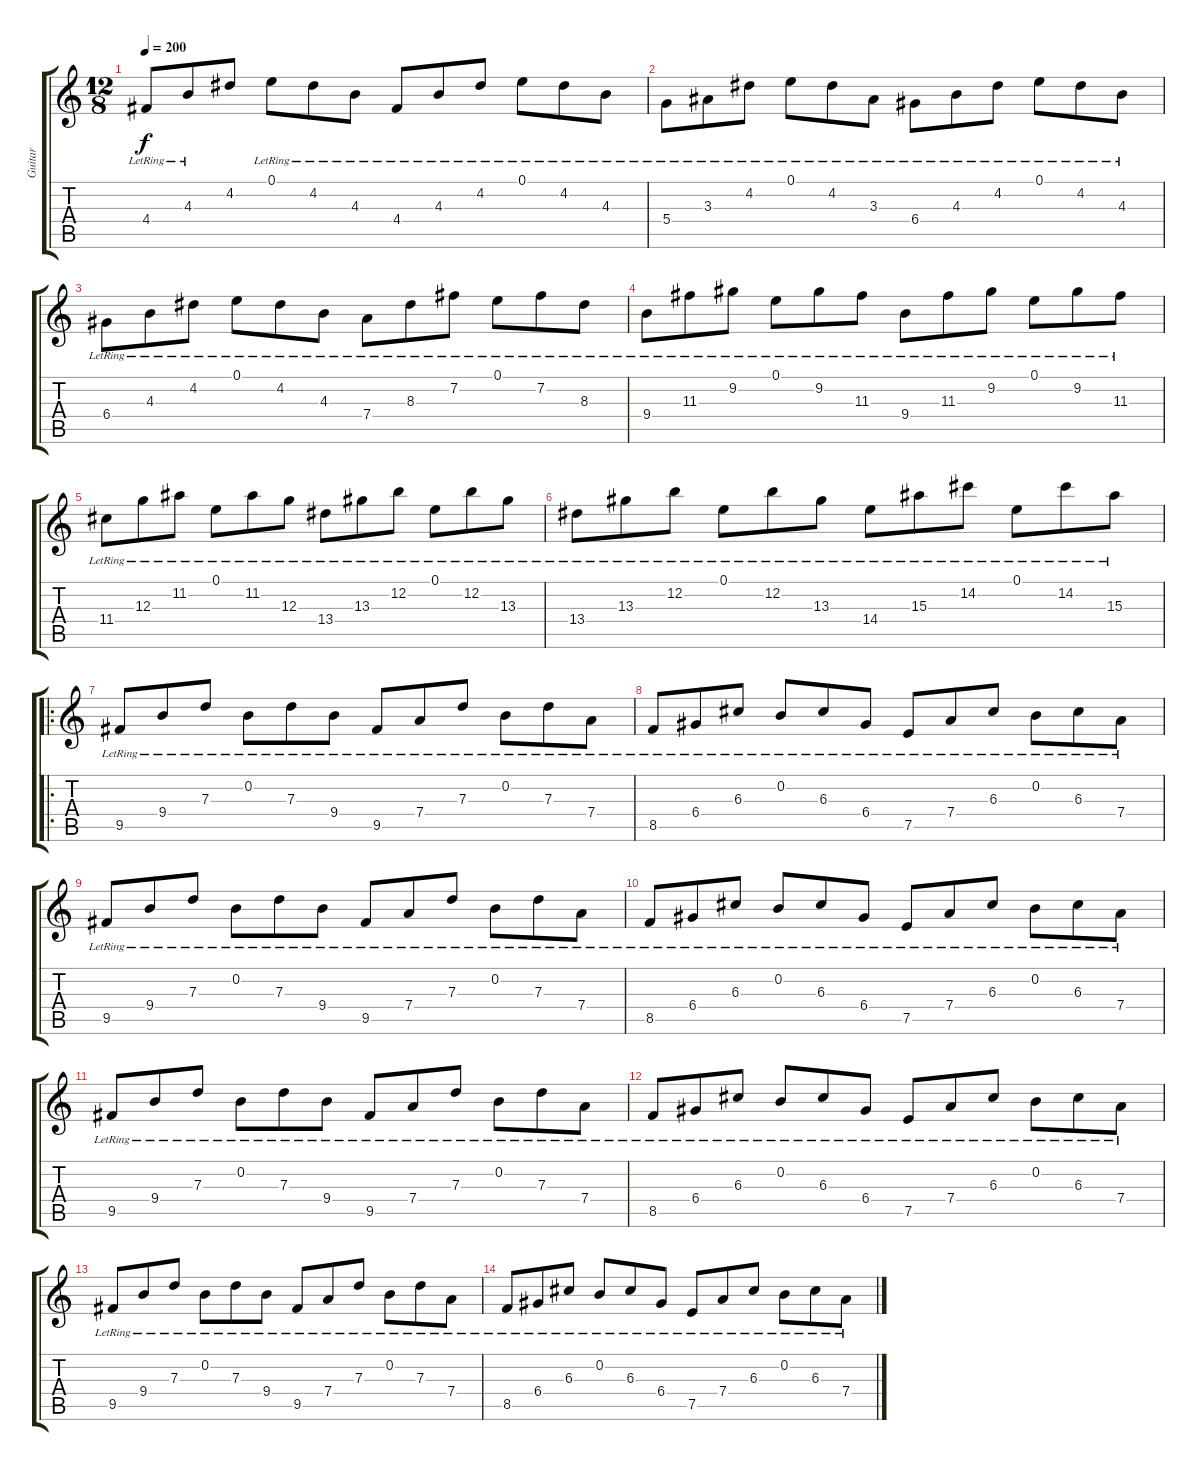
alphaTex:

\track ("Guitar" "Guitar") {instrument acousticguitarsteel}
\staff {score tabs}
\tuning (E4 B3 G3 D3 A2 E2) {hide}
\ts (12 8)
\tempo 200
\clef g2
\ks c
4.4{lr}.8{dy f} 4.3{lr}.8 4.2.8 0.1{lr}.8 4.2{lr}.8 4.3{lr}.8 4.4{lr}.8 4.3{lr}.8 4.2{lr}.8 0.1{lr}.8 4.2{lr}.8 4.3{lr}.8 |
5.4{lr}.8 3.3{lr}.8 4.2{lr}.8 0.1{lr}.8 4.2{lr}.8 3.3{lr}.8 6.4{lr}.8 4.3{lr}.8 4.2{lr}.8 0.1{lr}.8 4.2{lr}.8 4.3{lr}.8 |
6.4{lr}.8 4.3{lr}.8 4.2{lr}.8 0.1{lr}.8 4.2{lr}.8 4.3{lr}.8 7.4{lr}.8 8.3{lr}.8 7.2{lr}.8 0.1{lr}.8 7.2{lr}.8 8.3{lr}.8 |
9.4{lr}.8 11.3{lr}.8 9.2{lr}.8 0.1{lr}.8 9.2{lr}.8 11.3{lr}.8 9.4{lr}.8 11.3{lr}.8 9.2{lr}.8 0.1{lr}.8 9.2{lr}.8 11.3{lr}.8 |
11.4{lr}.8 12.3{lr}.8 11.2{lr}.8 0.1{lr}.8 11.2{lr}.8 12.3{lr}.8 13.4{lr}.8 13.3{lr}.8 12.2{lr}.8 0.1{lr}.8 12.2{lr}.8 13.3{lr}.8 |
13.4{lr}.8 13.3{lr}.8 12.2{lr}.8 0.1{lr}.8 12.2{lr}.8 13.3{lr}.8 14.4{lr}.8 15.3{lr}.8 14.2{lr}.8 0.1{lr}.8 14.2{lr}.8 15.3{lr}.8 |
\ro
9.5{lr}.8 9.4{lr}.8 7.3{lr}.8 0.2{lr}.8 7.3{lr}.8 9.4{lr}.8 9.5{lr}.8 7.4{lr}.8 7.3{lr}.8 0.2{lr}.8 7.3{lr}.8 7.4{lr}.8 |
8.5{lr}.8 6.4{lr}.8 6.3{lr}.8 0.2{lr}.8 6.3{lr}.8 6.4{lr}.8 7.5{lr}.8 7.4{lr}.8 6.3{lr}.8 0.2{lr}.8 6.3{lr}.8 7.4{lr}.8 |
9.5{lr}.8 9.4{lr}.8 7.3{lr}.8 0.2{lr}.8 7.3{lr}.8 9.4{lr}.8 9.5{lr}.8 7.4{lr}.8 7.3{lr}.8 0.2{lr}.8 7.3{lr}.8 7.4{lr}.8 |
8.5{lr}.8 6.4{lr}.8 6.3{lr}.8 0.2{lr}.8 6.3{lr}.8 6.4{lr}.8 7.5{lr}.8 7.4{lr}.8 6.3{lr}.8 0.2{lr}.8 6.3{lr}.8 7.4{lr}.8 |
9.5{lr}.8 9.4{lr}.8 7.3{lr}.8 0.2{lr}.8 7.3{lr}.8 9.4{lr}.8 9.5{lr}.8 7.4{lr}.8 7.3{lr}.8 0.2{lr}.8 7.3{lr}.8 7.4{lr}.8 |
8.5{lr}.8 6.4{lr}.8 6.3{lr}.8 0.2{lr}.8 6.3{lr}.8 6.4{lr}.8 7.5{lr}.8 7.4{lr}.8 6.3{lr}.8 0.2{lr}.8 6.3{lr}.8 7.4{lr}.8 |
9.5{lr}.8 9.4{lr}.8 7.3{lr}.8 0.2{lr}.8 7.3{lr}.8 9.4{lr}.8 9.5{lr}.8 7.4{lr}.8 7.3{lr}.8 0.2{lr}.8 7.3{lr}.8 7.4{lr}.8 |
8.5{lr}.8 6.4{lr}.8 6.3{lr}.8 0.2{lr}.8 6.3{lr}.8 6.4{lr}.8 7.5{lr}.8 7.4{lr}.8 6.3{lr}.8 0.2{lr}.8 6.3{lr}.8 7.4{lr}.8
